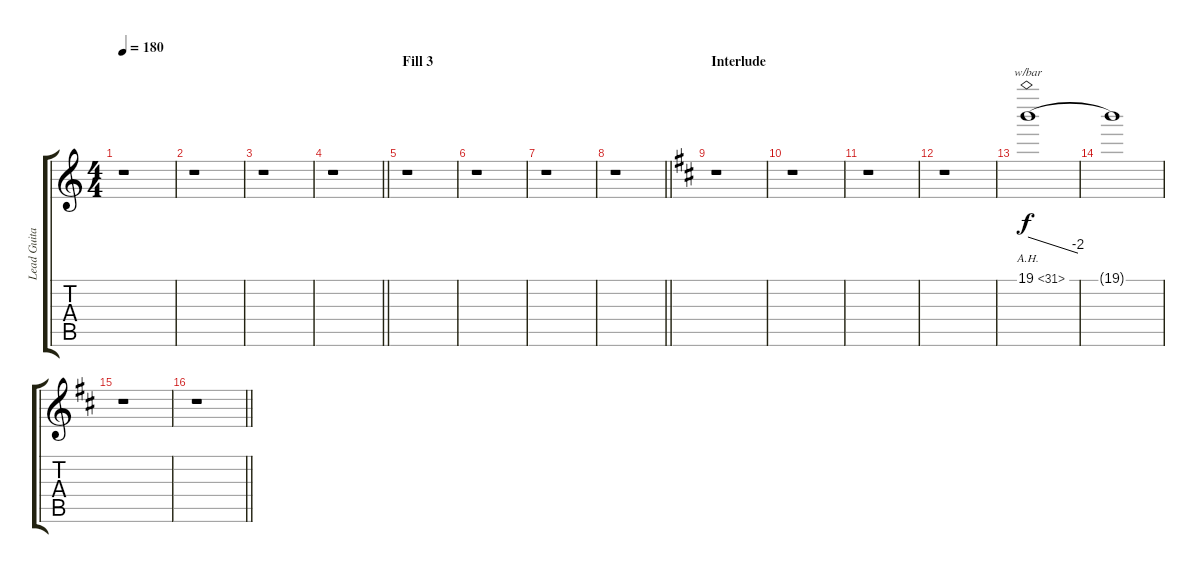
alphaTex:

\track ("Lead Guitar 2: Tapani Kangas" "Lead Guita") {instrument overdrivenguitar}
\staff {score tabs}
\tuning (E4 B3 G3 D3 A2 E2) {hide}
\ts (4 4)
\tempo 180
\clef g2
\ks aminor
r.1{dy f} |
r.1 |
r.1 |
\barLineRight lightlight
r.1 |
\section ("" "Fill 3")
r.1 |
r.1 |
r.1 |
\barLineRight lightlight
r.1 |
\section ("" "Interlude")
\ks bminor
r.1 |
r.1 |
r.1 |
r.1 |
19.1{ah 12}.1{tbe (dive default 0 0 60 -8)} |
19.1{t}.1 |
r.1 |
\barLineRight lightlight
r.1
